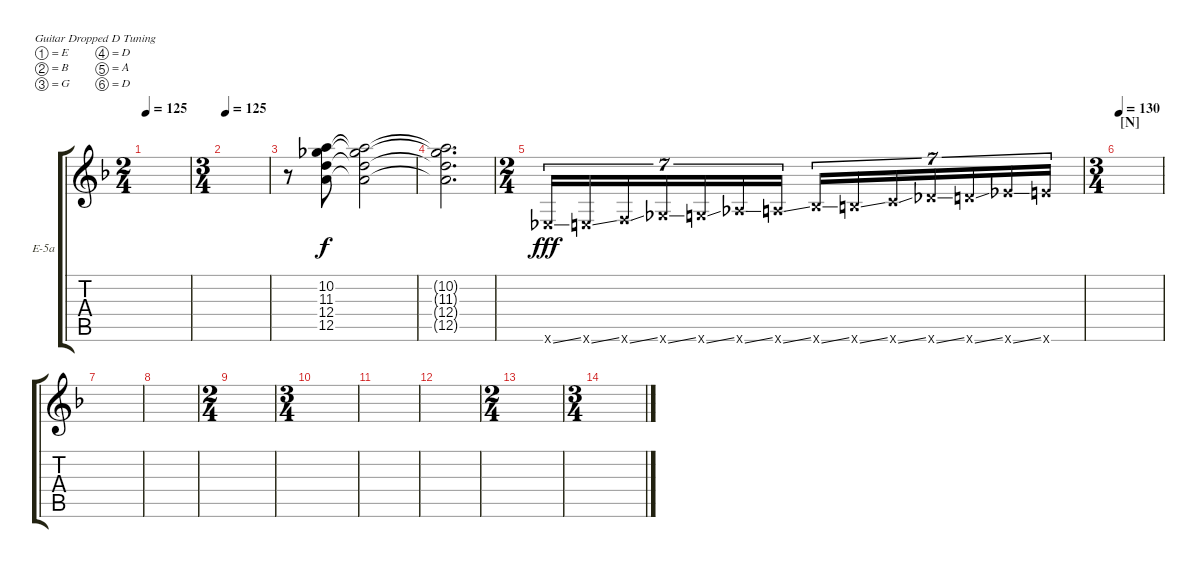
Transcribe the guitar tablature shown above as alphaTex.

\defaultSystemsLayout 4
\bracketExtendMode groupsimilarinstruments
\firstSystemTrackNameOrientation horizontal
\otherSystemsTrackNameOrientation horizontal
\track ("Effect 5a" "E-5a") {instrument distortionguitar}
\staff {score tabs}
\tuning (E4 B3 G3 D3 A2 D2)
\ts (2 4)
\tempo 125
\clef g2
\ks f
|
\ts (3 4)
\tempo 125
|
r.8 (12.5 12.4 11.3 10.2).8 (10.2{t} 11.3{t} 12.4{t} 12.5{t}).2 |
(12.5{t} 12.4{t} 11.3{t} 10.2{t}).2{d} |
\ts (2 4)
1.6{ss x}.16{tu (7 4) dy fff} 2.6{ss x}.16{tu (7 4)} 3.6{ss x}.16{tu (7 4)} 4.6{ss x}.16{tu (7 4)} 5.6{ss x}.16{tu (7 4)} 6.6{ss x}.16{tu (7 4)} 7.6{ss x}.16{tu (7 4)} 8.6{ss x}.16{tu (7 4)} 9.6{ss x}.16{tu (7 4)} 10.6{ss x}.16{tu (7 4)} 11.6{ss x}.16{tu (7 4)} 12.6{ss x}.16{tu (7 4)} 13.6{ss x}.16{tu (7 4)} 14.6{x}.16{tu (7 4)} |
\ts (3 4)
\section ("N" "")
\tempo 130
|
|
|
\ts (2 4)
|
\ts (3 4)
|
|
|
\ts (2 4)
|
\ts (3 4)
